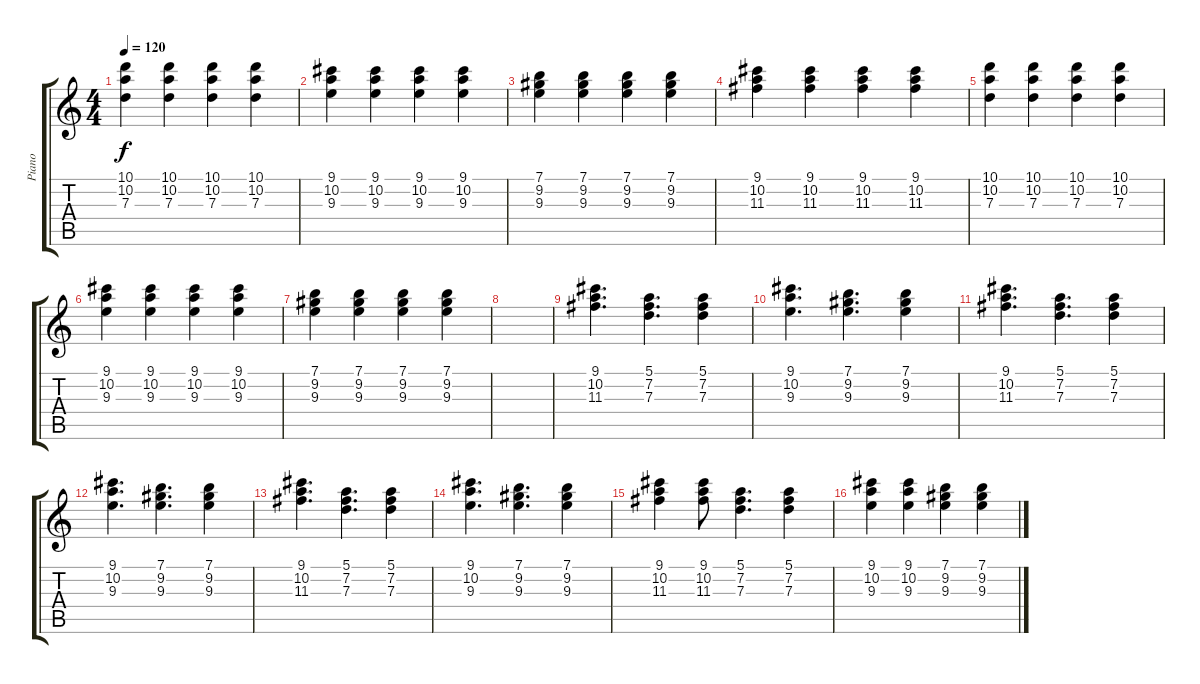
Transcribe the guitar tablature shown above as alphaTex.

\track ("Piano" "Piano") {instrument electricguitarjazz}
\staff {score tabs}
\tuning (E4 B3 G3 D3 A2 E2) {hide}
\ts (4 4)
\tempo 120
\clef g2
\ks c
(10.1 10.2 7.3).4{dy f} (10.1 10.2 7.3).4 (10.1 10.2 7.3).4 (10.1 10.2 7.3).4 |
(9.1 10.2 9.3).4 (9.1 10.2 9.3).4 (9.1 10.2 9.3).4 (9.1 10.2 9.3).4 |
(7.1 9.2 9.3).4 (7.1 9.2 9.3).4 (7.1 9.2 9.3).4 (7.1 9.2 9.3).4 |
(9.1 10.2 11.3).4 (9.1 10.2 11.3).4 (9.1 10.2 11.3).4 (9.1 10.2 11.3).4 |
(10.1 10.2 7.3).4 (10.1 10.2 7.3).4 (10.1 10.2 7.3).4 (10.1 10.2 7.3).4 |
(9.1 10.2 9.3).4 (9.1 10.2 9.3).4 (9.1 10.2 9.3).4 (9.1 10.2 9.3).4 |
(7.1 9.2 9.3).4 (7.1 9.2 9.3).4 (7.1 9.2 9.3).4 (7.1 9.2 9.3).4 |
|
(9.1 10.2 11.3).4{d} (5.1 7.2 7.3).4{d} (5.1 7.2 7.3).4 |
(9.1 10.2 9.3).4{d} (7.1 9.2 9.3).4{d} (7.1 9.2 9.3).4 |
(9.1 10.2 11.3).4{d} (5.1 7.2 7.3).4{d} (5.1 7.2 7.3).4 |
(9.1 10.2 9.3).4{d volume 6} (7.1 9.2 9.3).4{d} (7.1 9.2 9.3).4 |
(9.1 10.2 11.3).4{d} (5.1 7.2 7.3).4{d} (5.1 7.2 7.3).4 |
(9.1 10.2 9.3).4{d volume 2} (7.1 9.2 9.3).4{d} (7.1 9.2 9.3).4 |
(9.1 10.2 11.3).4 (9.1 10.2 11.3).8 (5.1 7.2 7.3).4{d} (5.1 7.2 7.3).4 |
(9.1 10.2 9.3).4{volume 0} (9.1 10.2 9.3).4 (7.1 9.2 9.3).4 (7.1 9.2 9.3).4
